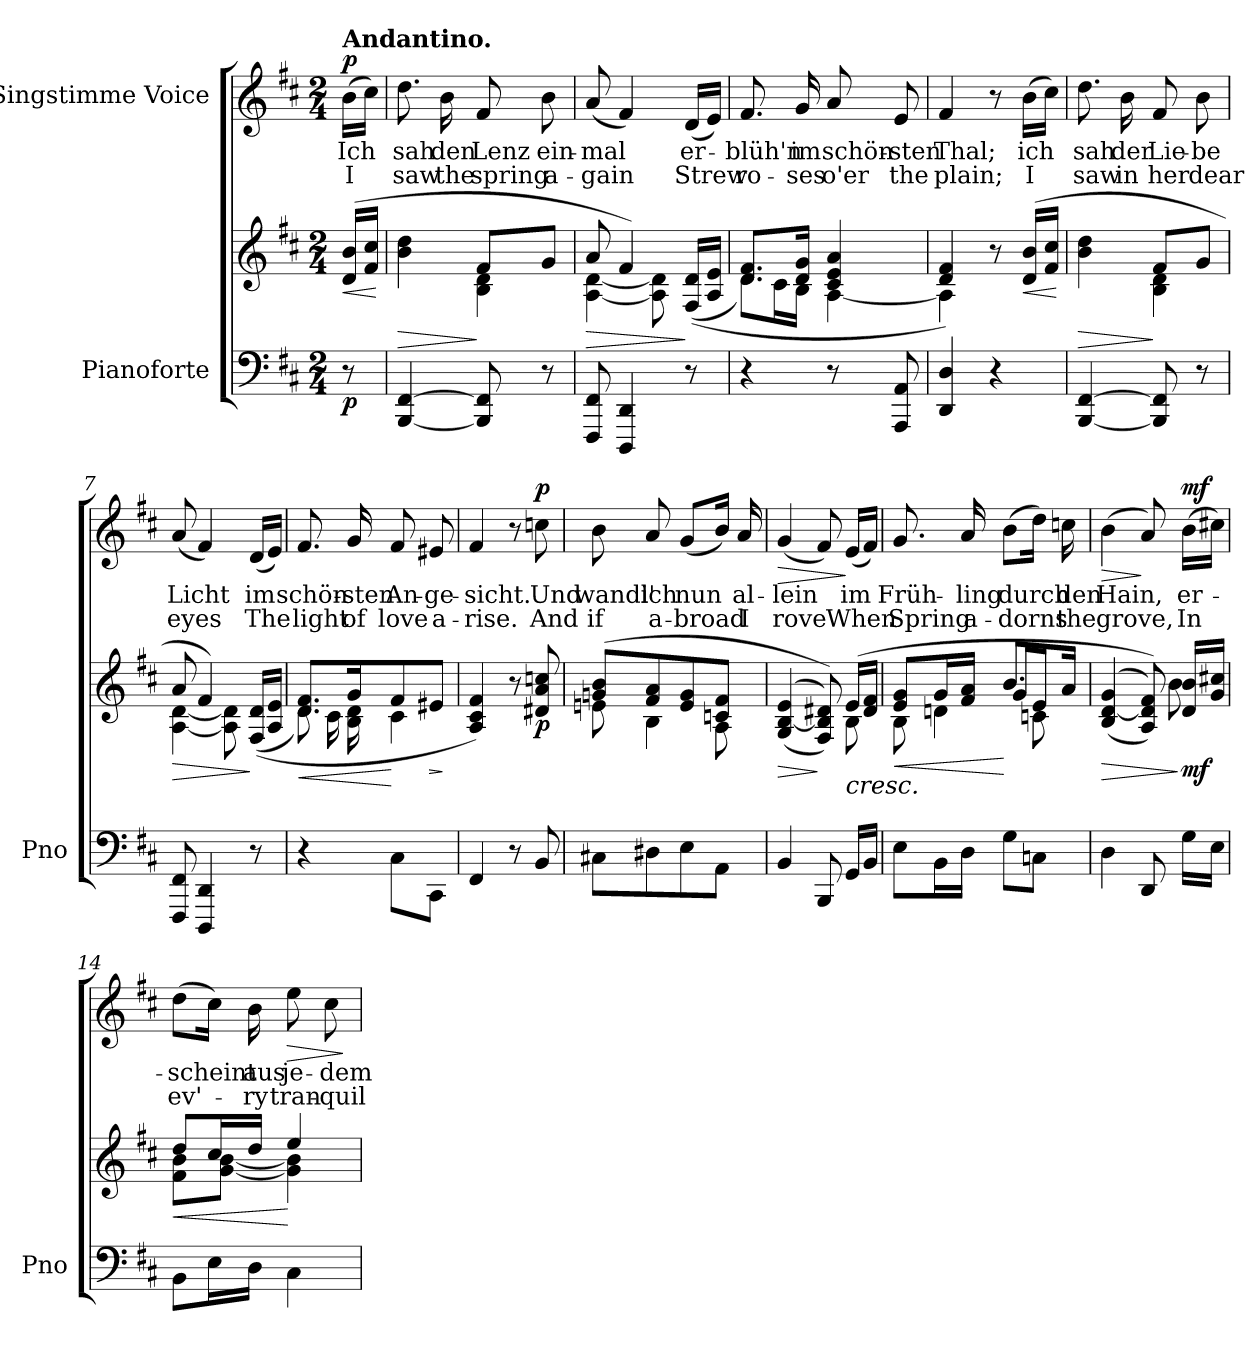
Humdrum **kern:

**kern	**kern	**dynam	**kern	**text	**text	**dynam
*part2	*part2	*part2	*part1	*part1	*part1	*part1
*staff3	*staff2	*staff2/3	*staff1	*staff1	*staff1	*staff1
*I"Pianoforte	*	*	*I"Singstimme Voice	*	*	*
*I'Pno	*	*	*	*	*	*
*clefF4	*clefG2	*	*clefG2	*	*	*
*k[f#c#]	*k[f#c#]	*	*k[f#c#]	*	*	*
*M2/4	*M2/4	*	*M2/4	*	*	*
=1	=1	=1	=1	=1	=1	=1
!	!	!	!LO:TX:a:B:t=Andantino.	!	!	!
!	!	!LO:HP:b	!	!	!	!
!	!	!LO:DY:n=1:b=2	!	!	!	!LO:DY:b
8r	(16d/ 16b/LL	< p	(16b\LL	Ich	I	p
.	16f#/ 16cc#/JJ	.	16cc#\JJ)	.	.	.
.	.	[	.	.	.	.
=2	=2	=2	=2	=2	=2	=2
!	!	!LO:HP:b	!	!	!	!
*	*^	*	*	*	*	*
[4BBB/ [4FF#/	4b\ 4dd\	4ryy	>	8.dd\	sah	saw	.
.	.	.	.	16b\	den	the	.
8BBB/] 8FF#/]	8f#/L	4B\ 4d\	]	8f#/	Lenz	spring	.
8r	8g/J	.	.	8b\	ein-	a-	.
=3	=3	=3	=3	=3	=3	=3	=3
!	!	!	!LO:HP:b	!	!	!	!
8FFF#/ 8FF#/	8a/	[4A\ [4d\	>	(8a/	-mal	-gain	.
4DDD/ 4DD/	4f#/)	.	.	4f#/)	.	.	.
.	.	8A\] 8d\]	.	.	.	.	.
8r	((16F#/ 16d/LL	8ryy	]	(16d/LL	er-	Strew	.
.	16A/ 16e/JJ	.	.	16e/JJ)	.	.	.
=4	=4	=4	=4	=4	=4	=4	=4
4r	8.d/ 8.f#/L	8d\L)	.	8.f#/	blüh'n	ro-	.
.	.	16c#\L	.	.	.	.	.
.	16d/ 16g/Jk	16B\JJ	.	16g/	im	-ses	.
8r	4c#/ 4e/ 4a/	[4A\	.	8a/	schön-	o'er	.
8AAA/ 8AA/	.	.	.	8e/	-sten	the	.
=5	=5	=5	=5	=5	=5	=5	=5
4DD/ 4D/	4d/ 4f#/)	4A\]	.	4f#/	Thal;	plain;	.
4r	8r	8ryy	.	8r	.	.	.
!	!	!	!LO:HP:b	!	!	!	!
.	(16d/ 16b/LL	8ryy	<	(16b\LL	ich	I	.
.	16f#/ 16cc#/JJ	.	.	16cc#\JJ)	.	.	.
*	*v	*v	*	*	*	*	*
.	.	[	.	.	.	.
=6	=6	=6	=6	=6	=6	=6
!	!	!LO:HP:b	!	!	!	!
*	*^	*	*	*	*	*
[4BBB/ [4FF#/	4b\ 4dd\	4ryy	>	8.dd\	sah	saw	.
.	.	.	.	16b\	der	in	.
8BBB/] 8FF#/]	8f#/L	4B\ 4d\	]	8f#/	Lie-	her	.
8r	8g/J	.	.	8b\	-be	dear	.
=7	=7	=7	=7	=7	=7	=7	=7
!	!	!	!LO:HP:b	!	!	!	!
8FFF#/ 8FF#/	8a/	[4A\ [4d\	>	(8a/	Licht	eyes	.
4DDD/ 4DD/	4f#/)	.	.	4f#/)	.	.	.
.	.	8A\] 8d\]	.	.	.	.	.
8r	((16F#/ 16d/LL	8ryy	]	(16d/LL	im	The	.
.	16A/ 16e/JJ	.	.	16e/JJ)	.	.	.
*	*v	*v	*	*	*	*	*
=8	=8	=8	=8	=8	=8	=8
*^	*	*	*	*	*	*
!	!	!	!LO:HP:b	!	!	!	!
*	*	*^	*	*	*	*	*
*	*	*	*^	*	*	*	*	*
4ryy	4r	8.d/ 8.f#/L	8d\L)	4ryy	<	8.f#/	schön-	light	.
.	.	.	16c#\L	.	.	.	.	.	.
.	.	16g/K	16B\ 16d\J	.	.	16g/	-sten	of	.
8A/	8C#\L	8f#/	4ryy	4c#\	[	8f#/	An-	love	.
!	!	!	!	!	!LO:HP:b	!	!	!	!
8G#X/J	8CC#\J	8e#X/J	.	.	>	8e#X/	ge-	a-	.
*v	*v	*	*	*	*	*	*	*	*
*	*v	*v	*v	*	*	*	*	*
.	.	]	.	.	.	.
=9	=9	=9	=9	=9	=9	=9
*^	*	*	*	*	*	*
4FF#/	4ryy	4A/ 4c#/ 4f#/)	.	4f#/	-sicht.	-rise.	.
8r	8ryy	8r	.	8r	.	.	.
!	!	!	!LO:DY:b	!	!	!	!LO:DY:b
8BB/	8ryy	8d#X/ 8a/ 8ccn/	p	8ccn\	Und	And	p
*v	*v	*	*	*	*	*	*
=10	=10	=10	=10	=10	=10	=10
*	*^	*	*	*	*	*
8C#X\L	(8gn/ 8b/L	8en\	.	8b\	wandl'	if	.
8D#X\	8f#/ 8a/	4B\	.	8a/	ich	a-	.
8E\	8e/ 8g/	.	.	(8g/L	nun	-broad	.
8AA\J	8cn/ 8f#/J	8A\	.	16b/Jk)	.	.	.
.	.	.	.	16a/	al-	I	.
=11	=11	=11	=11	=11	=11	=11	=11
!	!	!	!LO:HP:b	!	!	!	!LO:HP:b
4BB/	((4G/ [4B/ 4e/	4.ryy	>	(4g/	-lein	rove	>
8BBB/	8F#/ 8B/] 8d#X/)))	.	]	8f#/)	.	.	.
!	!LO:TX:b:i:t=cresc.	!	!	!	!	!	!
16GG/LL	(16e/LL	8B\	.	(16e/LL	im	When	]
16BB/JJ	16d#/ 16f#/JJ	.	.	16f#/JJ)	.	.	.
*	*v	*v	*	*	*	*	*
=12	=12	=12	=12	=12	=12	=12
!	!	!LO:HP:b	!	!	!	!
*	*^	*	*	*	*	*
*	*	*^	*	*	*	*	*
8E\L	8e/ 8g/L	8B\	4ryy	<	8.g/	Früh-	Spring	.
16BB\L	16g/L	4dn\	.	.	.	.	.	.
16D\JJ	16f#/ 16a/JJ	.	.	.	16a/	-ling	a-	.
8G\L	8.b/L	.	8g\L	[	(8b\L	durch	-dorns	.
8Cn\J	.	8cn\	8e/J	.	16dd\Jk)	.	.	.
.	16a/Jk	.	.	.	16ccn\	den	the	.
*	*v	*v	*v	*	*	*	*	*
=13	=13	=13	=13	=13	=13	=13
!	!	!LO:HP:b	!	!	!	!LO:HP:b
*	*^	*	*	*	*	*
4D\	((4B/ [4d/ 4g/	4.ryy	>	(4b\	Hain,	grove,	>
8DD/	8A/ 8d/] 8f#/)))	.	.	8a/)	.	.	]
!	!	!	!LO:DY:n=1:b	!	!	!	!LO:DY:b
16G\LL	16d/ 16b/LL	8b\	] mf	(16b\LL	er-	In	mf
16E\JJ	16g/ 16cc#X/JJ	.	.	16cc#X\JJ)	.	.	.
=14	=14	=14	=14	=14	=14	=14	=14
!	!	!	!LO:HP:b	!	!	!	!
8BB\L	8dd/L	8f#\ 8b\L	<	(8dd\L	-scheint	ev'-	.
16E\L	16cc#/L	[8g\ [8b\J	.	16cc#\Jk)	.	.	.
16D\JJ	16dd/JJ	.	.	16b\	aus	-ry	.
!	!	!	!	!	!	!	!LO:HP:b
4C#\	4ee/	4g\] 4b\]	[	8ee\	je-	tran-	>
.	.	.	.	8cc#\	-dem	-quil	.
*	*v	*v	*	*	*	*	*
.	.	.	.	.	.	]
=	=	=	=	=	=	=
*-	*-	*-	*-	*-	*-	*-
